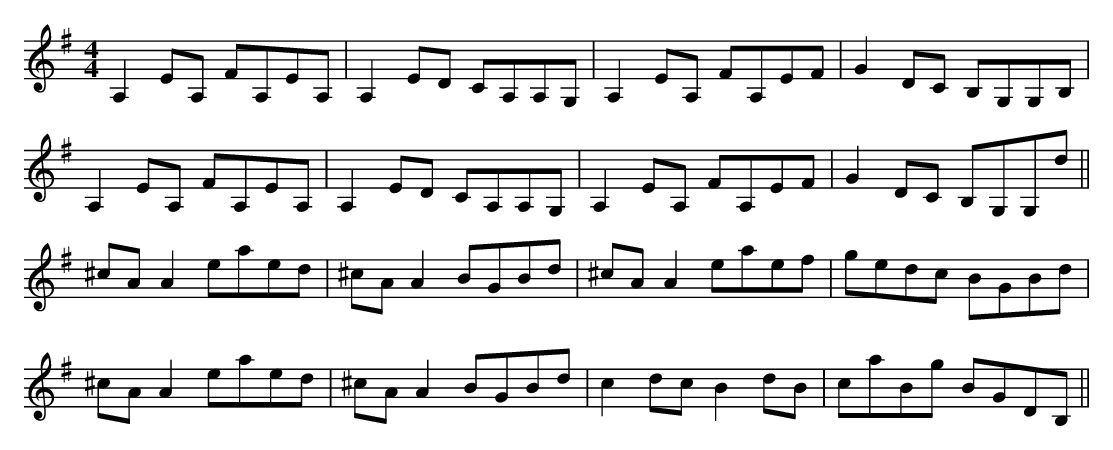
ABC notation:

X:1
M:4/4
K:Ador
A,2 EA, FA,EA,|A,2 ED CA,A,G,|A,2 EA, FA,EF|G2 DC B,G,G,B,|
A,2 EA, FA,EA,|A,2 ED CA,A,G,|A,2 EA, FA,EF|G2 DC B,G,G,d||
^cA A2 eaed|^cA A2 BGBd|^cA A2 eaef|gedc BGBd|
^cA A2 eaed|^cA A2 BGBd|c2 dc B2 dB|caBg BGDB,||
